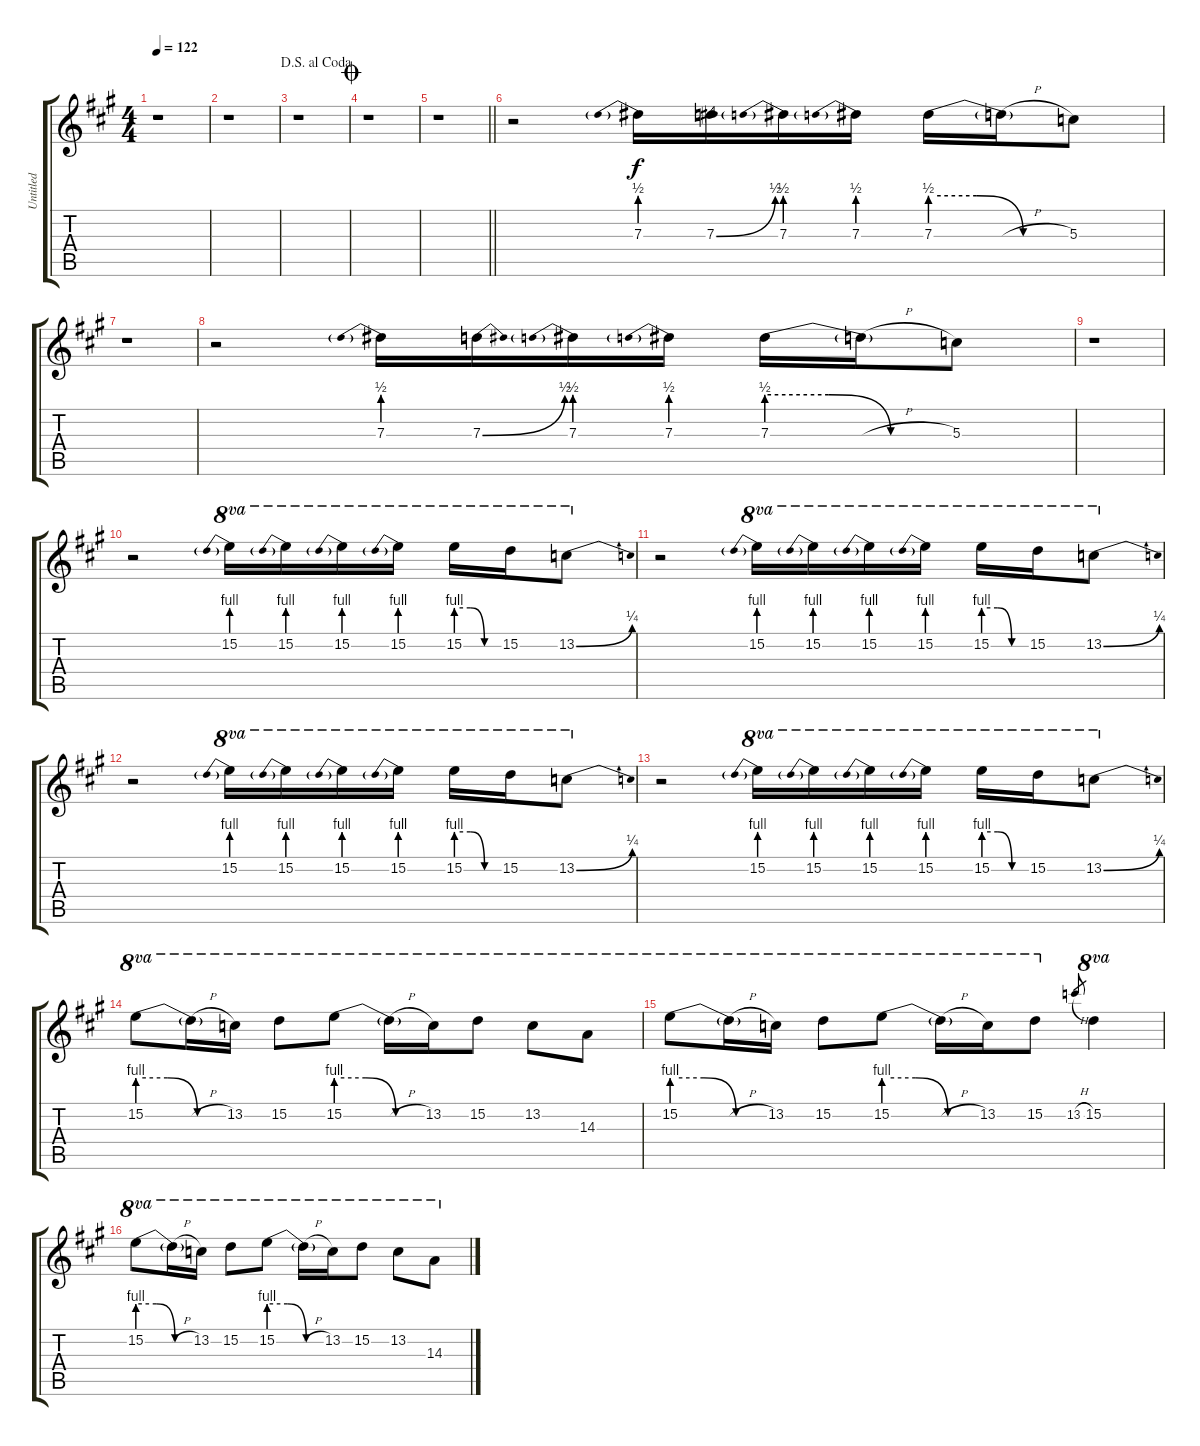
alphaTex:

\track ("Untitled" "Untitled") {instrument distortionguitar}
\staff {score tabs}
\tuning (E4 B3 G3 D3 A2 E2) {hide}
\ts (4 4)
\tempo 122
\clef g2
\ks a
r.1{dy f} |
r.1 |
\jump dalsegnoalcoda
r.1 |
\jump coda
r.1 |
\barLineRight lightlight
r.1 |
r.2 7.3{be (prebend 0 2 60 2)}.16 7.3{be (bend 0 0 60 2)}.16 7.3{be (prebend 0 2 60 2)}.16 7.3{be (prebend 0 2 60 2)}.16 7.3{be (custom 0 2 20 2 40 0 60 0)}.16 7.3{h t}.16 5.3.8 |
r.1 |
r.2 7.3{be (prebend 0 2 60 2)}.16 7.3{be (bend 0 0 60 2)}.16 7.3{be (prebend 0 2 60 2)}.16 7.3{be (prebend 0 2 60 2)}.16 7.3{be (custom 0 2 20 2 40 0 60 0)}.16 7.3{h t}.16 5.3.8 |
r.1 |
r.2 15.2{be (prebend 0 4 60 4)}.16{ot 8va} 15.2{be (prebend 0 4 60 4)}.16{ot 8va} 15.2{be (prebend 0 4 60 4)}.16{ot 8va} 15.2{be (prebend 0 4 60 4)}.16{ot 8va} 15.2{be (custom 0 4 20 4 40 0 60 0)}.16{ot 8va} 15.2.16{ot 8va} 13.2{be (bend 0 0 60 1)}.8{ot 8va} |
r.2 15.2{be (prebend 0 4 60 4)}.16{ot 8va} 15.2{be (prebend 0 4 60 4)}.16{ot 8va} 15.2{be (prebend 0 4 60 4)}.16{ot 8va} 15.2{be (prebend 0 4 60 4)}.16{ot 8va} 15.2{be (custom 0 4 20 4 40 0 60 0)}.16{ot 8va} 15.2.16{ot 8va} 13.2{be (bend 0 0 60 1)}.8{ot 8va} |
r.2 15.2{be (prebend 0 4 60 4)}.16{ot 8va} 15.2{be (prebend 0 4 60 4)}.16{ot 8va} 15.2{be (prebend 0 4 60 4)}.16{ot 8va} 15.2{be (prebend 0 4 60 4)}.16{ot 8va} 15.2{be (custom 0 4 20 4 40 0 60 0)}.16{ot 8va} 15.2.16{ot 8va} 13.2{be (bend 0 0 60 1)}.8{ot 8va} |
r.2 15.2{be (prebend 0 4 60 4)}.16{ot 8va} 15.2{be (prebend 0 4 60 4)}.16{ot 8va} 15.2{be (prebend 0 4 60 4)}.16{ot 8va} 15.2{be (prebend 0 4 60 4)}.16{ot 8va} 15.2{be (custom 0 4 20 4 40 0 60 0)}.16{ot 8va} 15.2.16{ot 8va} 13.2{be (bend 0 0 60 1)}.8{ot 8va} |
15.2{be (custom 0 4 20 4 40 0 60 0)}.8{ot 8va} 15.2{h t}.16{ot 8va} 13.2.16{ot 8va} 15.2.8{ot 8va} 15.2{be (custom 0 4 20 4 40 0 60 0)}.8{ot 8va} 15.2{h t}.16{ot 8va} 13.2.16{ot 8va} 15.2.8{ot 8va} 13.2.8{ot 8va} 14.3.8{ot 8va} |
15.2{be (custom 0 4 20 4 40 0 60 0)}.8{ot 8va} 15.2{h t}.16{ot 8va} 13.2.16{ot 8va} 15.2.8{ot 8va} 15.2{be (custom 0 4 20 4 40 0 60 0)}.8{ot 8va} 15.2{h t}.16{ot 8va} 13.2.16{ot 8va} 15.2.8{ot 8va} 13.2{h}.8{gr} 15.2.4{ot 8va} |
15.2{be (custom 0 4 20 4 40 0 60 0)}.8{ot 8va} 15.2{h t}.16{ot 8va} 13.2.16{ot 8va} 15.2.8{ot 8va} 15.2{be (custom 0 4 20 4 40 0 60 0)}.8{ot 8va} 15.2{h t}.16{ot 8va} 13.2.16{ot 8va} 15.2.8{ot 8va} 13.2.8{ot 8va} 14.3.8{ot 8va}
